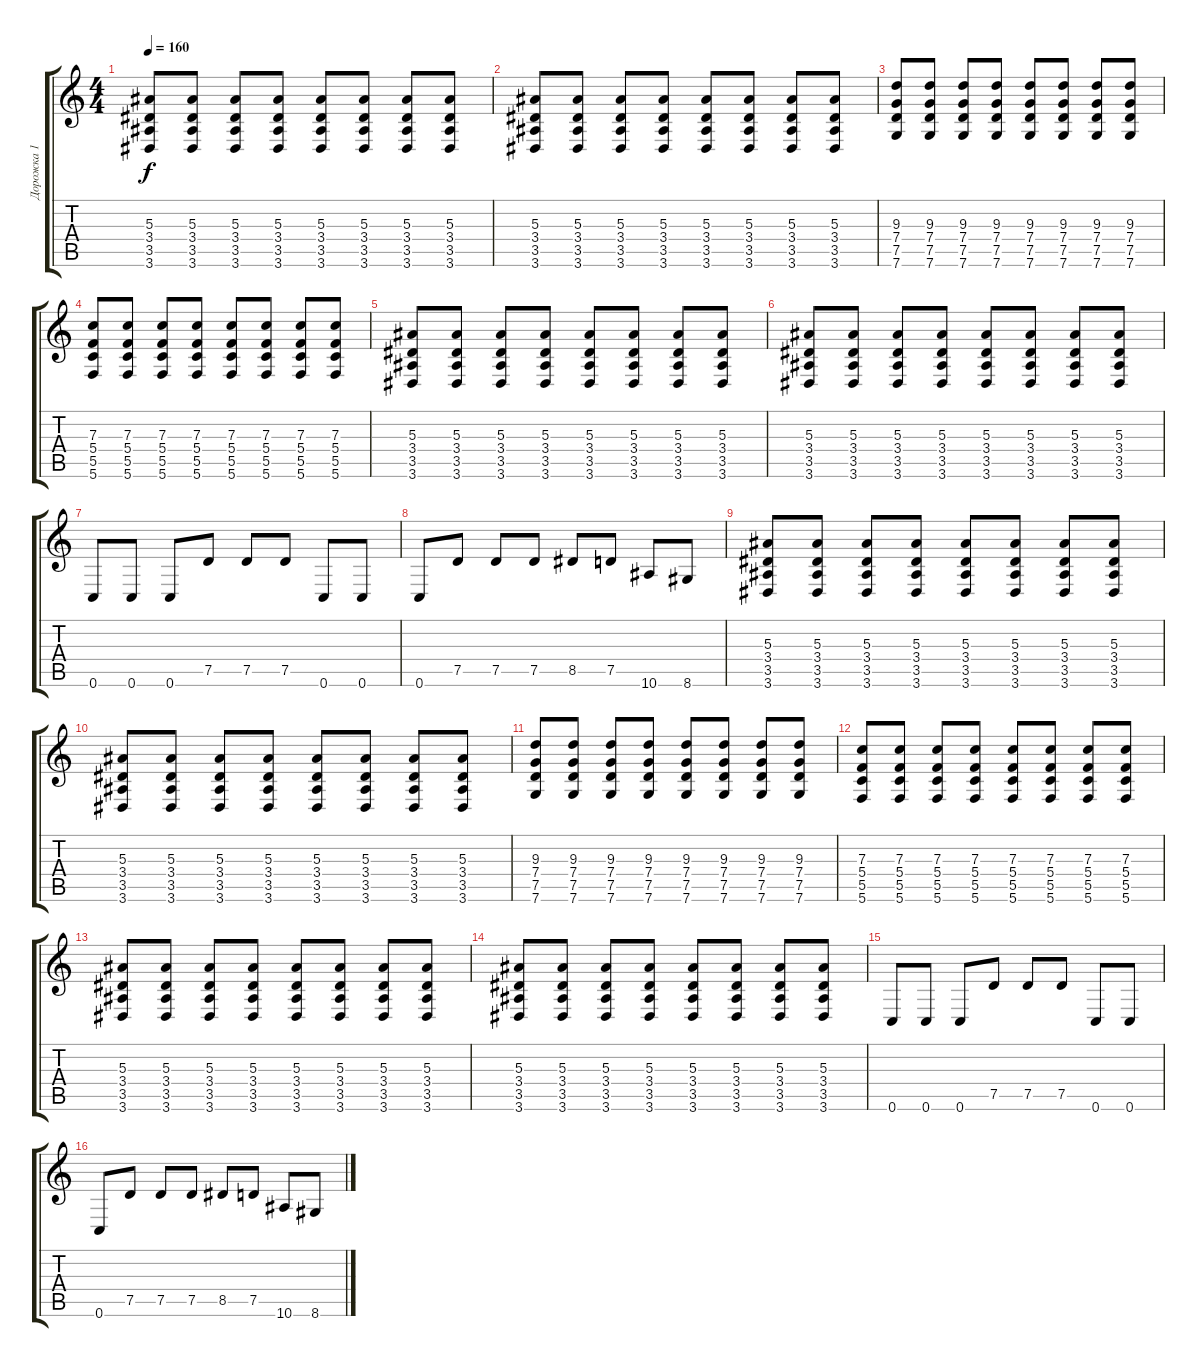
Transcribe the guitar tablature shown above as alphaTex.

\track ("Дорожка 1" "Дорожка 1") {instrument distortionguitar}
\staff {score tabs}
\tuning (D4 A3 F3 C3 G2 C2) {hide}
\ts (4 4)
\tempo 160
\clef g2
\ks c
(5.3 3.4 3.5 3.6).8{dy f} (5.3 3.4 3.5 3.6).8 (5.3 3.4 3.5 3.6).8 (5.3 3.4 3.5 3.6).8 (5.3 3.4 3.5 3.6).8 (5.3 3.4 3.5 3.6).8 (5.3 3.4 3.5 3.6).8 (5.3 3.4 3.5 3.6).8 |
(5.3 3.4 3.5 3.6).8 (5.3 3.4 3.5 3.6).8 (5.3 3.4 3.5 3.6).8 (5.3 3.4 3.5 3.6).8 (5.3 3.4 3.5 3.6).8 (5.3 3.4 3.5 3.6).8 (5.3 3.4 3.5 3.6).8 (5.3 3.4 3.5 3.6).8 |
(9.3 7.4 7.5 7.6).8 (9.3 7.4 7.5 7.6).8 (9.3 7.4 7.5 7.6).8 (9.3 7.4 7.5 7.6).8 (9.3 7.4 7.5 7.6).8 (9.3 7.4 7.5 7.6).8 (9.3 7.4 7.5 7.6).8 (9.3 7.4 7.5 7.6).8 |
(7.3 5.4 5.5 5.6).8 (7.3 5.4 5.5 5.6).8 (7.3 5.4 5.5 5.6).8 (7.3 5.4 5.5 5.6).8 (7.3 5.4 5.5 5.6).8 (7.3 5.4 5.5 5.6).8 (7.3 5.4 5.5 5.6).8 (7.3 5.4 5.5 5.6).8 |
(5.3 3.4 3.5 3.6).8 (5.3 3.4 3.5 3.6).8 (5.3 3.4 3.5 3.6).8 (5.3 3.4 3.5 3.6).8 (5.3 3.4 3.5 3.6).8 (5.3 3.4 3.5 3.6).8 (5.3 3.4 3.5 3.6).8 (5.3 3.4 3.5 3.6).8 |
(5.3 3.4 3.5 3.6).8 (5.3 3.4 3.5 3.6).8 (5.3 3.4 3.5 3.6).8 (5.3 3.4 3.5 3.6).8 (5.3 3.4 3.5 3.6).8 (5.3 3.4 3.5 3.6).8 (5.3 3.4 3.5 3.6).8 (5.3 3.4 3.5 3.6).8 |
0.6.8 0.6.8 0.6.8 7.5.8 7.5.8 7.5.8 0.6.8 0.6.8 |
0.6.8 7.5.8 7.5.8 7.5.8 8.5.8 7.5.8 10.6.8 8.6.8 |
(5.3 3.4 3.5 3.6).8 (5.3 3.4 3.5 3.6).8 (5.3 3.4 3.5 3.6).8 (5.3 3.4 3.5 3.6).8 (5.3 3.4 3.5 3.6).8 (5.3 3.4 3.5 3.6).8 (5.3 3.4 3.5 3.6).8 (5.3 3.4 3.5 3.6).8 |
(5.3 3.4 3.5 3.6).8 (5.3 3.4 3.5 3.6).8 (5.3 3.4 3.5 3.6).8 (5.3 3.4 3.5 3.6).8 (5.3 3.4 3.5 3.6).8 (5.3 3.4 3.5 3.6).8 (5.3 3.4 3.5 3.6).8 (5.3 3.4 3.5 3.6).8 |
(9.3 7.4 7.5 7.6).8 (9.3 7.4 7.5 7.6).8 (9.3 7.4 7.5 7.6).8 (9.3 7.4 7.5 7.6).8 (9.3 7.4 7.5 7.6).8 (9.3 7.4 7.5 7.6).8 (9.3 7.4 7.5 7.6).8 (9.3 7.4 7.5 7.6).8 |
(7.3 5.4 5.5 5.6).8 (7.3 5.4 5.5 5.6).8 (7.3 5.4 5.5 5.6).8 (7.3 5.4 5.5 5.6).8 (7.3 5.4 5.5 5.6).8 (7.3 5.4 5.5 5.6).8 (7.3 5.4 5.5 5.6).8 (7.3 5.4 5.5 5.6).8 |
(5.3 3.4 3.5 3.6).8 (5.3 3.4 3.5 3.6).8 (5.3 3.4 3.5 3.6).8 (5.3 3.4 3.5 3.6).8 (5.3 3.4 3.5 3.6).8 (5.3 3.4 3.5 3.6).8 (5.3 3.4 3.5 3.6).8 (5.3 3.4 3.5 3.6).8 |
(5.3 3.4 3.5 3.6).8 (5.3 3.4 3.5 3.6).8 (5.3 3.4 3.5 3.6).8 (5.3 3.4 3.5 3.6).8 (5.3 3.4 3.5 3.6).8 (5.3 3.4 3.5 3.6).8 (5.3 3.4 3.5 3.6).8 (5.3 3.4 3.5 3.6).8 |
0.6.8 0.6.8 0.6.8 7.5.8 7.5.8 7.5.8 0.6.8 0.6.8 |
0.6.8 7.5.8 7.5.8 7.5.8 8.5.8 7.5.8 10.6.8 8.6.8
